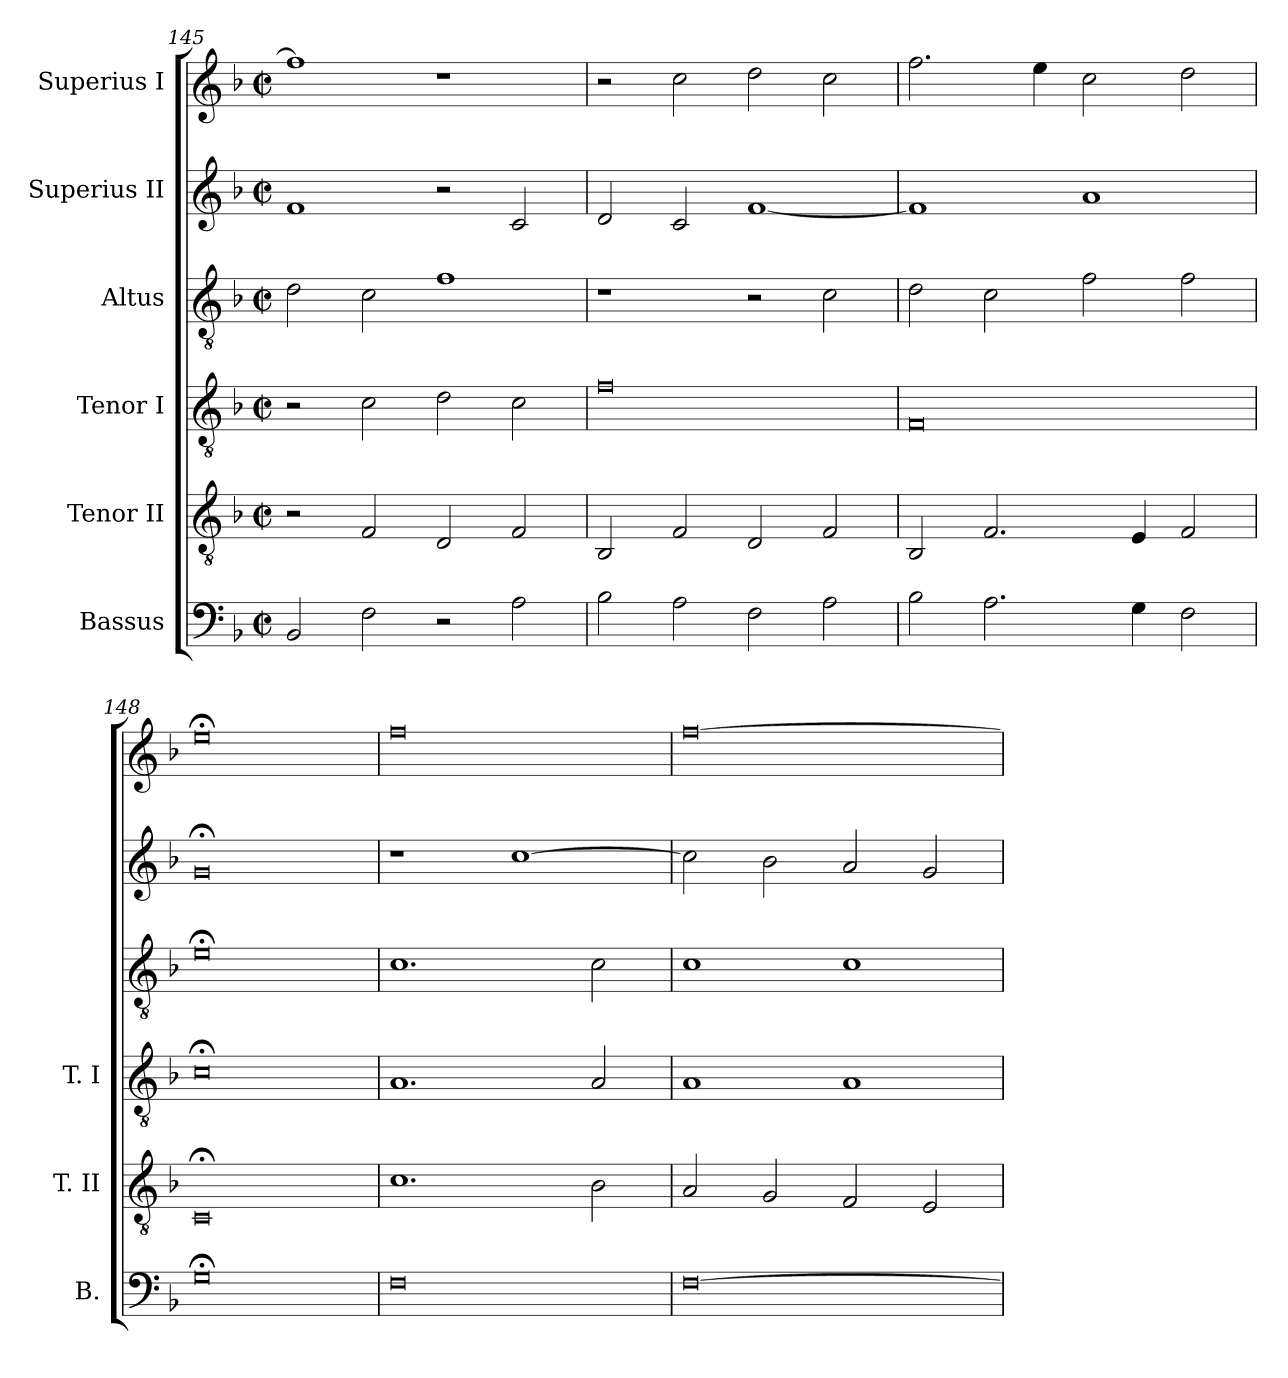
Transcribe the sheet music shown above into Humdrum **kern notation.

**kern	**kern	**kern	**kern	**kern	**kern
*part6	*part5	*part4	*part3	*part2	*part1
*staff6	*staff5	*staff4	*staff3	*staff2	*staff1
*I"Bassus	*I"Tenor II	*I"Tenor I	*I"Altus	*I"Superius II	*I"Superius I
*I'B.	*I'T. II	*I'T. I	*	*	*
*clefF4	*clefGv2	*clefGv2	*clefGv2	*clefG2	*clefG2
*	*ITrd7c12	*ITrd7c12	*ITrd7c12	*	*
*k[b-]	*k[b-]	*k[b-]	*k[b-]	*k[b-]	*k[b-]
*F:	*F:	*F:	*F:	*F:	*F:
*M2/2	*M2/2	*M2/2	*M2/2	*M2/2	*M2/2
*met(c|)	*met(c|)	*met(c|)	*met(c|)	*met(c|)	*met(c|)
=145	=145	=145	=145	=145	=145
2BB-i/	2r	2r	2Di\	1fi	1ffi]
2Fi\	2FFi/	2Ci\	2Ci\	.	.
2r	2DDi/	2Di\	1Fi	2r	1r
2Ai\	2FFi/	2Ci\	.	2ci/	.
=146	=146	=146	=146	=146	=146
2B-i\	2BBB-i/	0Fi	1r	2di/	2r
2Ai\	2FFi/	.	.	2ci/	2cci\
2Fi\	2DDi/	.	2r	[<1fi	2ddi\
2Ai\	2FFi/	.	2Ci\	.	2cci\
=147	=147	=147	=147	=147	=147
2B-i\	2BBB-i/	0FFi	2Di\	1fi]	2.ffi\
2.Ai\	2.FFi/	.	2Ci\	.	.
.	.	.	.	.	4eei\
.	.	.	2Fi\	1ai	2cci\
4Gi\	4EEi/	.	.	.	.
2Fi\	2FFi/	.	2Fi\	.	2ddi\
!!LO:LB:g=z
=148	=148	=148	=148	=148	=148
0G;i	0CC;i	0C;i	0E;i	0g;i	0ee;i
=149	=149	=149	=149	=149	=149
0Fi	1.Ci	1.AAi	1.Ci	1r	0ffi
.	.	.	.	[>1cci	.
.	2BB-i\	2AAi/	2Ci\	.	.
=150	=150	=150	=150	=150	=150
[>0Fi	2AAi/	1AAi	1Ci	2cci\]	[>0ffi
.	2GGi/	.	.	2b-i\	.
.	2FFi/	1AAi	1Ci	2ai/	.
.	2EEi/	.	.	2gi/	.
=	=	=	=	=	=
*-	*-	*-	*-	*-	*-
